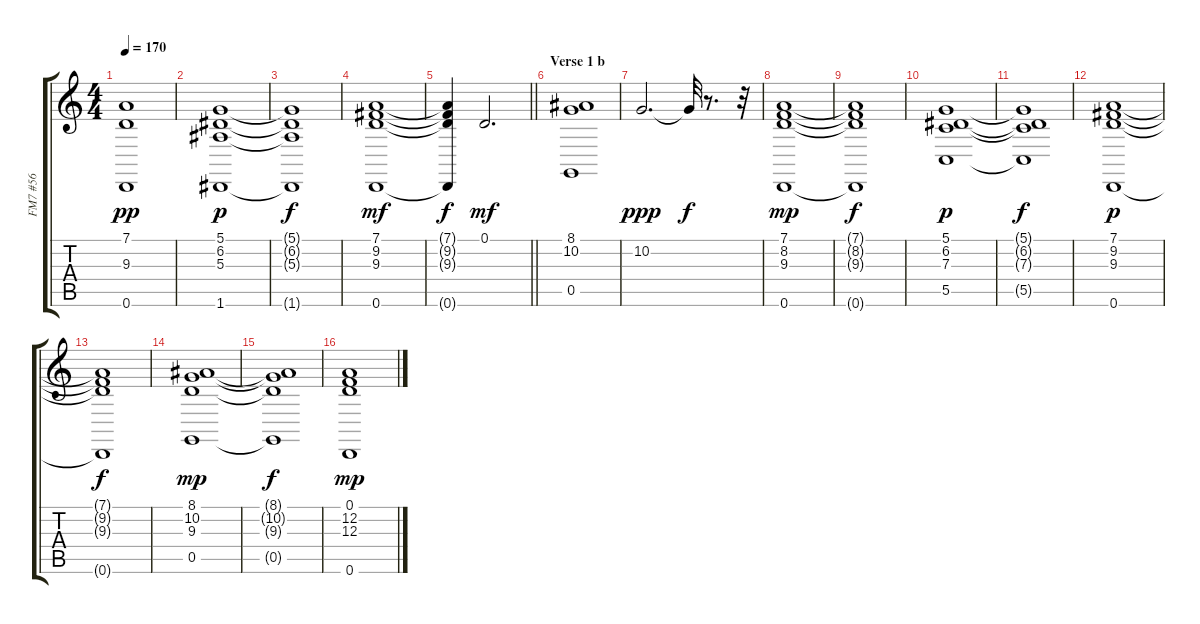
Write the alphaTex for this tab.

\track ("FM7 #56" "FM7 #56") {instrument stringensemble1}
\staff {score tabs}
\tuning (D4 A3 F3 C3 G2 D2) {hide}
\ts (4 4)
\tempo 170
\clef g2
\ks c
(7.1 9.3 0.6).1{dy pp} |
(5.1 6.2 5.3 1.6).1{dy p} |
(5.1{t} 6.2{t} 5.3{t} 1.6{t}).1{dy f} |
(7.1 9.2 9.3 0.6).1{dy mf} |
\barLineRight lightlight
(7.1{t} 9.2{t} 9.3{t} 0.6{t}).4{dy f} 0.1.2{d dy mf} |
\section ("" "Verse 1 b")
(8.1 10.2 0.5).1 |
10.2.2{d dy ppp} 10.2{t}.32{dy f} r.8{d} r.32 |
(7.1 8.2 9.3 0.6).1{dy mp} |
(7.1{t} 8.2{t} 9.3{t} 0.6{t}).1{dy f} |
(5.1 6.2 7.3 5.5).1{dy p} |
(5.1{t} 6.2{t} 7.3{t} 5.5{t}).1{dy f} |
(7.1 9.2 9.3 0.6).1{dy p} |
(7.1{t} 9.2{t} 9.3{t} 0.6{t}).1{dy f} |
(8.1 10.2 9.3 0.5).1{dy mp} |
(8.1{t} 10.2{t} 9.3{t} 0.5{t}).1{dy f} |
(0.1 12.2 12.3 0.6).1{dy mp}
